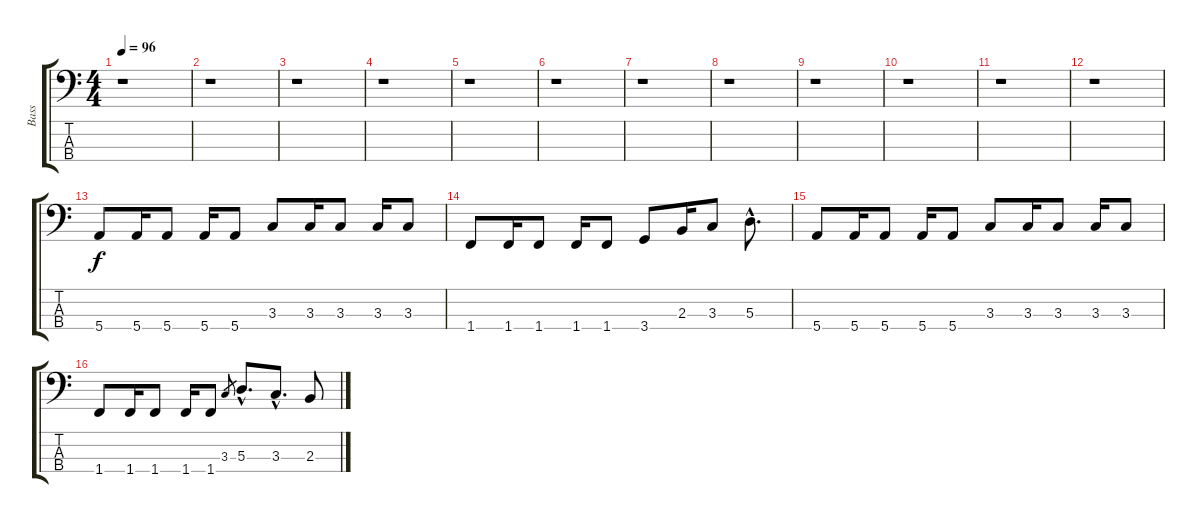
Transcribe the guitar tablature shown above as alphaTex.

\track ("Bass" "Bass") {instrument electricbassfinger}
\staff {score tabs}
\tuning (G2 D2 A1 E1) {hide}
\ts (4 4)
\tempo 96
\clef f4
\ks c
r.1{dy f instrument electricbassfinger} |
r.1 |
r.1 |
r.1 |
r.1 |
r.1 |
r.1 |
r.1 |
r.1 |
r.1 |
r.1 |
r.1 |
5.4.8 5.4.16 5.4.8 5.4.16 5.4.8 3.3.8 3.3.16 3.3.8 3.3.16 3.3.8 |
1.4.8 1.4.16 1.4.8 1.4.16 1.4.8 3.4.8 2.3.16 3.3.8 5.3{hac}.8{d} |
5.4.8 5.4.16 5.4.8 5.4.16 5.4.8 3.3.8 3.3.16 3.3.8 3.3.16 3.3.8 |
1.4.8 1.4.16 1.4.8 1.4.16 1.4.8 3.3.8{gr} 5.3{hac}.8{d} 3.3{hac}.8{d} 2.3.8
